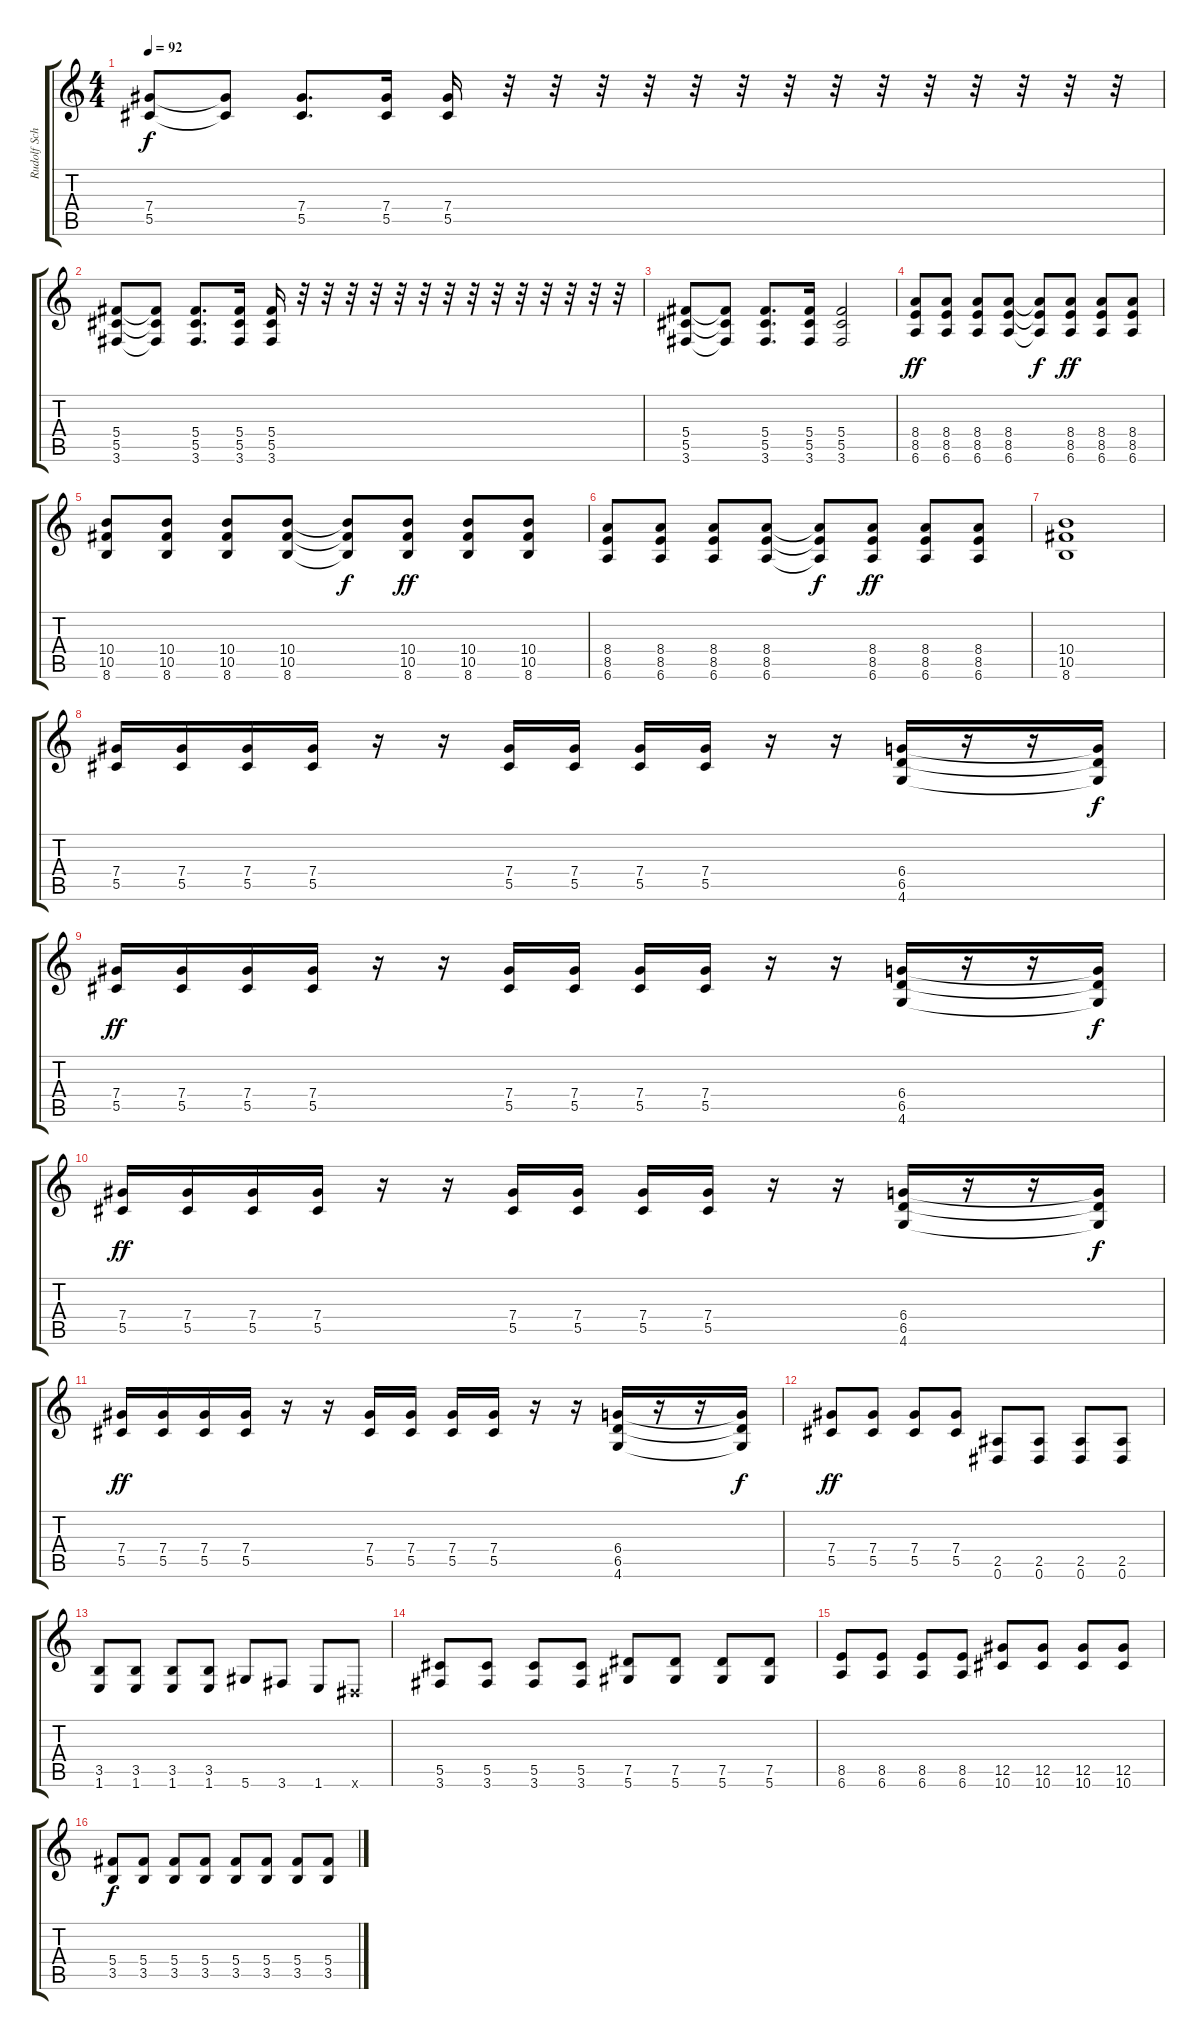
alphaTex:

\track ("Rudolf Schenker" "Rudolf Sch") {instrument acousticguitarsteel}
\staff {score tabs}
\tuning (Eb4 Bb3 Gb3 Db3 Ab2 Eb2) {hide}
\ts (4 4)
\tempo 92
\clef g2
\ks c
(7.4 5.5).8{dy f} (7.4{t} 5.5{t}).8 (7.4 5.5).8{d} (7.4 5.5).16 (7.4 5.5).16 r.32 r.32 r.32 r.32 r.32 r.32 r.32 r.32 r.32 r.32 r.32 r.32 r.32 r.32 |
(5.4 5.5 3.6).8 (5.4{t} 5.5{t} 3.6{t}).8 (5.4 5.5 3.6).8{d} (5.4 5.5 3.6).16 (5.4 5.5 3.6).16 r.32 r.32 r.32 r.32 r.32 r.32 r.32 r.32 r.32 r.32 r.32 r.32 r.32 r.32 |
(5.4 5.5 3.6).8 (5.4{t} 5.5{t} 3.6{t}).8 (5.4 5.5 3.6).8{d} (5.4 5.5 3.6).16 (5.4 5.5 3.6).2 |
(8.4 8.5 6.6).8{dy ff} (8.4 8.5 6.6).8 (8.4 8.5 6.6).8 (8.4 8.5 6.6).8 (8.4{t} 8.5{t} 6.6{t}).8{dy f} (8.4 8.5 6.6).8{dy ff} (8.4 8.5 6.6).8 (8.4 8.5 6.6).8 |
(10.4 10.5 8.6).8 (10.4 10.5 8.6).8 (10.4 10.5 8.6).8 (10.4 10.5 8.6).8 (10.4{t} 10.5{t} 8.6{t}).8{dy f} (10.4 10.5 8.6).8{dy ff} (10.4 10.5 8.6).8 (10.4 10.5 8.6).8 |
(8.4 8.5 6.6).8 (8.4 8.5 6.6).8 (8.4 8.5 6.6).8 (8.4 8.5 6.6).8 (8.4{t} 8.5{t} 6.6{t}).8{dy f} (8.4 8.5 6.6).8{dy ff} (8.4 8.5 6.6).8 (8.4 8.5 6.6).8 |
(10.4 10.5 8.6).1 |
(7.4 5.5).16 (7.4 5.5).16 (7.4 5.5).16 (7.4 5.5).16 r.16 r.16 (7.4 5.5).16 (7.4 5.5).16 (7.4 5.5).16 (7.4 5.5).16 r.16 r.16 (6.4 6.5 4.6).16 r.16 r.16 (6.4{t} 6.5{t} 4.6{t}).16{dy f} |
(7.4 5.5).16{dy ff} (7.4 5.5).16 (7.4 5.5).16 (7.4 5.5).16 r.16 r.16 (7.4 5.5).16 (7.4 5.5).16 (7.4 5.5).16 (7.4 5.5).16 r.16 r.16 (6.4 6.5 4.6).16 r.16 r.16 (6.4{t} 6.5{t} 4.6{t}).16{dy f} |
(7.4 5.5).16{dy ff} (7.4 5.5).16 (7.4 5.5).16 (7.4 5.5).16 r.16 r.16 (7.4 5.5).16 (7.4 5.5).16 (7.4 5.5).16 (7.4 5.5).16 r.16 r.16 (6.4 6.5 4.6).16 r.16 r.16 (6.4{t} 6.5{t} 4.6{t}).16{dy f} |
(7.4 5.5).16{dy ff} (7.4 5.5).16 (7.4 5.5).16 (7.4 5.5).16 r.16 r.16 (7.4 5.5).16 (7.4 5.5).16 (7.4 5.5).16 (7.4 5.5).16 r.16 r.16 (6.4 6.5 4.6).16 r.16 r.16 (6.4{t} 6.5{t} 4.6{t}).16{dy f} |
(7.4 5.5).8{dy ff} (7.4 5.5).8 (7.4 5.5).8 (7.4 5.5).8 (2.5 0.6).8 (2.5 0.6).8 (2.5 0.6).8 (2.5 0.6).8 |
(3.5 1.6).8 (3.5 1.6).8 (3.5 1.6).8 (3.5 1.6).8 5.6.8 3.6.8 1.6.8 0.6{x}.8 |
(5.5 3.6).8 (5.5 3.6).8 (5.5 3.6).8 (5.5 3.6).8 (7.5 5.6).8 (7.5 5.6).8 (7.5 5.6).8 (7.5 5.6).8 |
(8.5 6.6).8 (8.5 6.6).8 (8.5 6.6).8 (8.5 6.6).8 (12.5 10.6).8 (12.5 10.6).8 (12.5 10.6).8 (12.5 10.6).8 |
(5.4 3.5).8{dy f} (5.4 3.5).8 (5.4 3.5).8 (5.4 3.5).8 (5.4 3.5).8 (5.4 3.5).8 (5.4 3.5).8 (5.4 3.5).8
